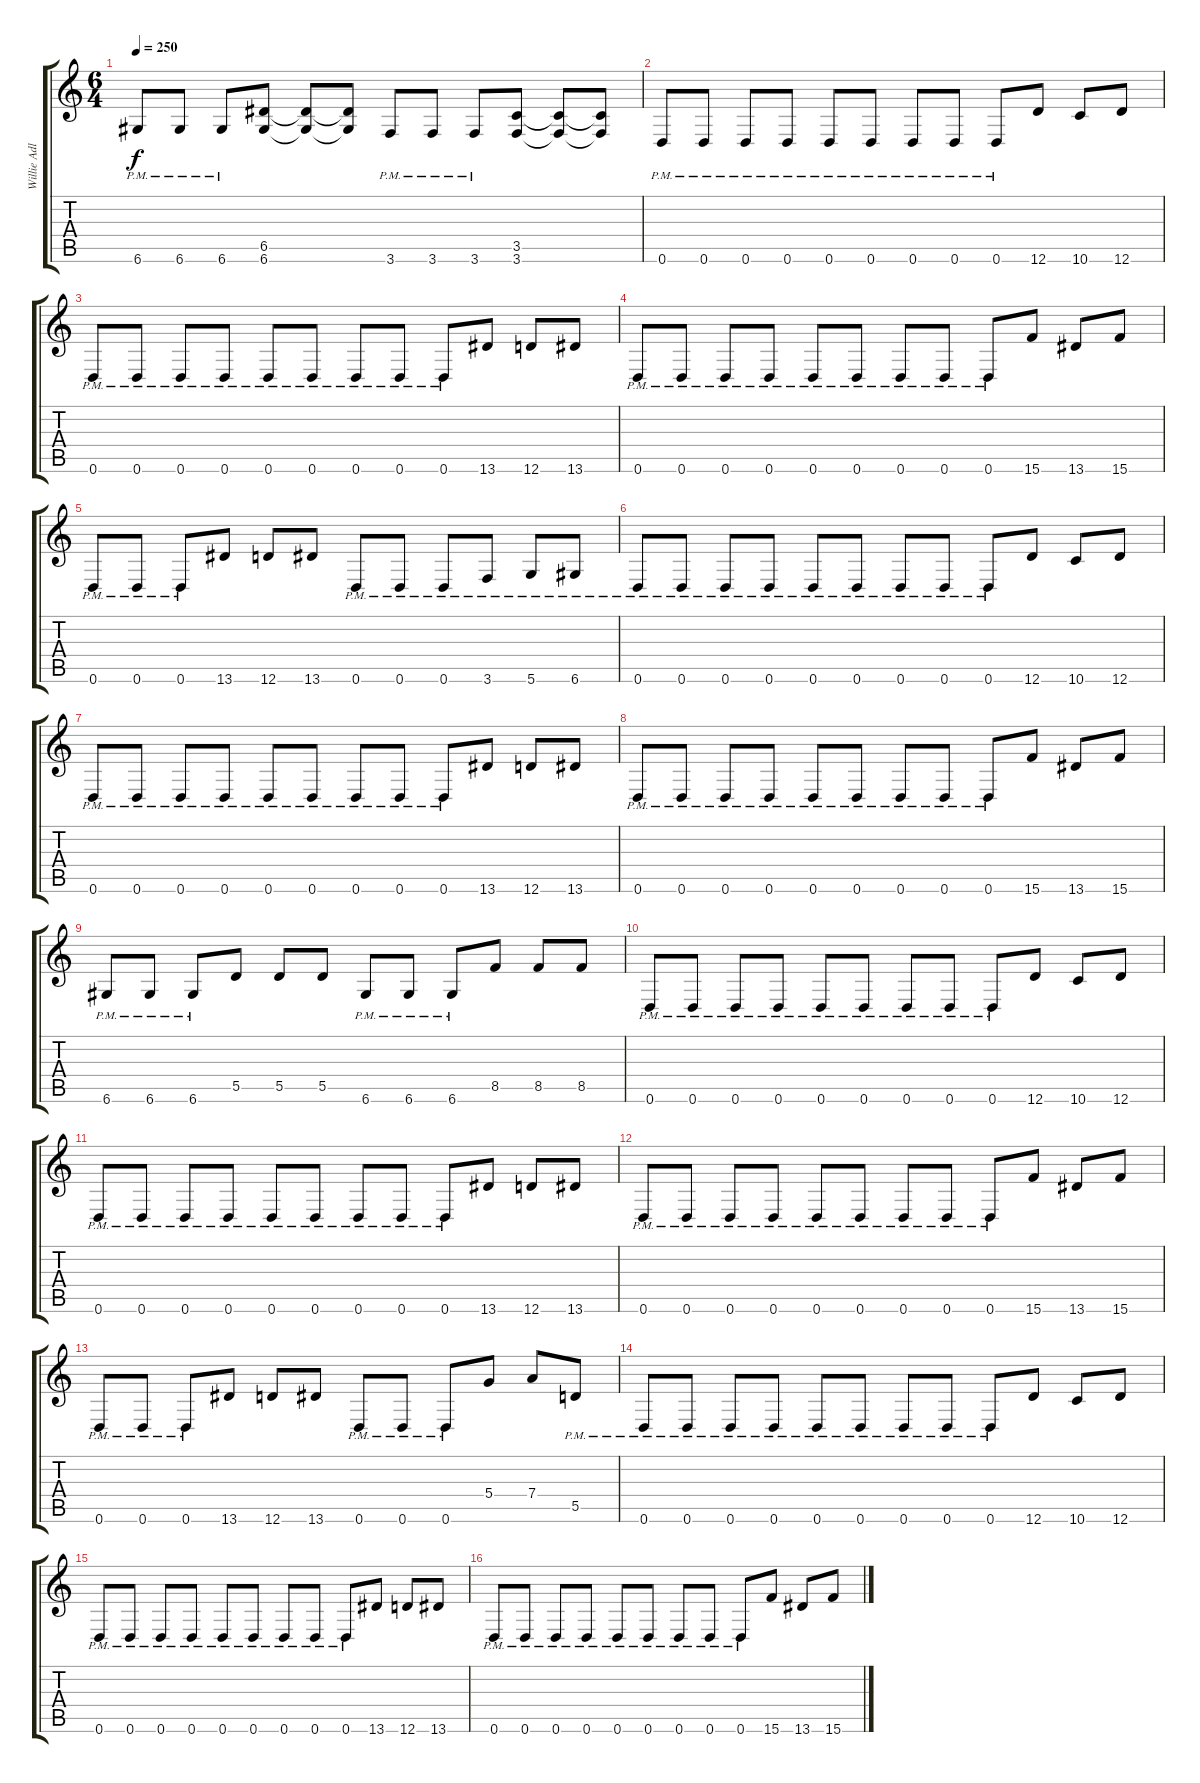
\track ("Willie Adler" "Willie Adl") {instrument distortionguitar}
\staff {score tabs}
\tuning (E4 B3 G3 D3 A2 D2) {hide}
\ts (6 4)
\tempo 250
\clef g2
\ks c
6.6{pm}.8{dy f} 6.6{pm}.8 6.6{pm}.8 (6.5 6.6).8 (6.5{t} 6.6{t}).8 (6.5{t} 6.6{t}).8 3.6{pm}.8 3.6{pm}.8 3.6{pm}.8 (3.5 3.6).8 (3.5{t} 3.6{t}).8 (3.5{t} 3.6{t}).8 |
0.6{pm}.8 0.6{pm}.8 0.6{pm}.8 0.6{pm}.8 0.6{pm}.8 0.6{pm}.8 0.6{pm}.8 0.6{pm}.8 0.6{pm}.8 12.6.8 10.6.8 12.6.8 |
0.6{pm}.8 0.6{pm}.8 0.6{pm}.8 0.6{pm}.8 0.6{pm}.8 0.6{pm}.8 0.6{pm}.8 0.6{pm}.8 0.6{pm}.8 13.6.8 12.6.8 13.6.8 |
0.6{pm}.8 0.6{pm}.8 0.6{pm}.8 0.6{pm}.8 0.6{pm}.8 0.6{pm}.8 0.6{pm}.8 0.6{pm}.8 0.6{pm}.8 15.6.8 13.6.8 15.6.8 |
0.6{pm}.8 0.6{pm}.8 0.6{pm}.8 13.6.8 12.6.8 13.6.8 0.6{pm}.8 0.6{pm}.8 0.6{pm}.8 3.6{pm}.8 5.6{pm}.8 6.6{pm}.8 |
0.6{pm}.8 0.6{pm}.8 0.6{pm}.8 0.6{pm}.8 0.6{pm}.8 0.6{pm}.8 0.6{pm}.8 0.6{pm}.8 0.6{pm}.8 12.6.8 10.6.8 12.6.8 |
0.6{pm}.8 0.6{pm}.8 0.6{pm}.8 0.6{pm}.8 0.6{pm}.8 0.6{pm}.8 0.6{pm}.8 0.6{pm}.8 0.6{pm}.8 13.6.8 12.6.8 13.6.8 |
0.6{pm}.8 0.6{pm}.8 0.6{pm}.8 0.6{pm}.8 0.6{pm}.8 0.6{pm}.8 0.6{pm}.8 0.6{pm}.8 0.6{pm}.8 15.6.8 13.6.8 15.6.8 |
6.6{pm}.8 6.6{pm}.8 6.6{pm}.8 5.5.8 5.5.8 5.5.8 6.6{pm}.8 6.6{pm}.8 6.6{pm}.8 8.5.8 8.5.8 8.5.8 |
0.6{pm}.8 0.6{pm}.8 0.6{pm}.8 0.6{pm}.8 0.6{pm}.8 0.6{pm}.8 0.6{pm}.8 0.6{pm}.8 0.6{pm}.8 12.6.8 10.6.8 12.6.8 |
0.6{pm}.8 0.6{pm}.8 0.6{pm}.8 0.6{pm}.8 0.6{pm}.8 0.6{pm}.8 0.6{pm}.8 0.6{pm}.8 0.6{pm}.8 13.6.8 12.6.8 13.6.8 |
0.6{pm}.8 0.6{pm}.8 0.6{pm}.8 0.6{pm}.8 0.6{pm}.8 0.6{pm}.8 0.6{pm}.8 0.6{pm}.8 0.6{pm}.8 15.6.8 13.6.8 15.6.8 |
0.6{pm}.8 0.6{pm}.8 0.6{pm}.8 13.6.8 12.6.8 13.6.8 0.6{pm}.8 0.6{pm}.8 0.6{pm}.8 5.4.8 7.4.8 5.5{pm}.8 |
0.6{pm}.8 0.6{pm}.8 0.6{pm}.8 0.6{pm}.8 0.6{pm}.8 0.6{pm}.8 0.6{pm}.8 0.6{pm}.8 0.6{pm}.8 12.6.8 10.6.8 12.6.8 |
0.6{pm}.8 0.6{pm}.8 0.6{pm}.8 0.6{pm}.8 0.6{pm}.8 0.6{pm}.8 0.6{pm}.8 0.6{pm}.8 0.6{pm}.8 13.6.8 12.6.8 13.6.8 |
0.6{pm}.8 0.6{pm}.8 0.6{pm}.8 0.6{pm}.8 0.6{pm}.8 0.6{pm}.8 0.6{pm}.8 0.6{pm}.8 0.6{pm}.8 15.6.8 13.6.8 15.6.8
